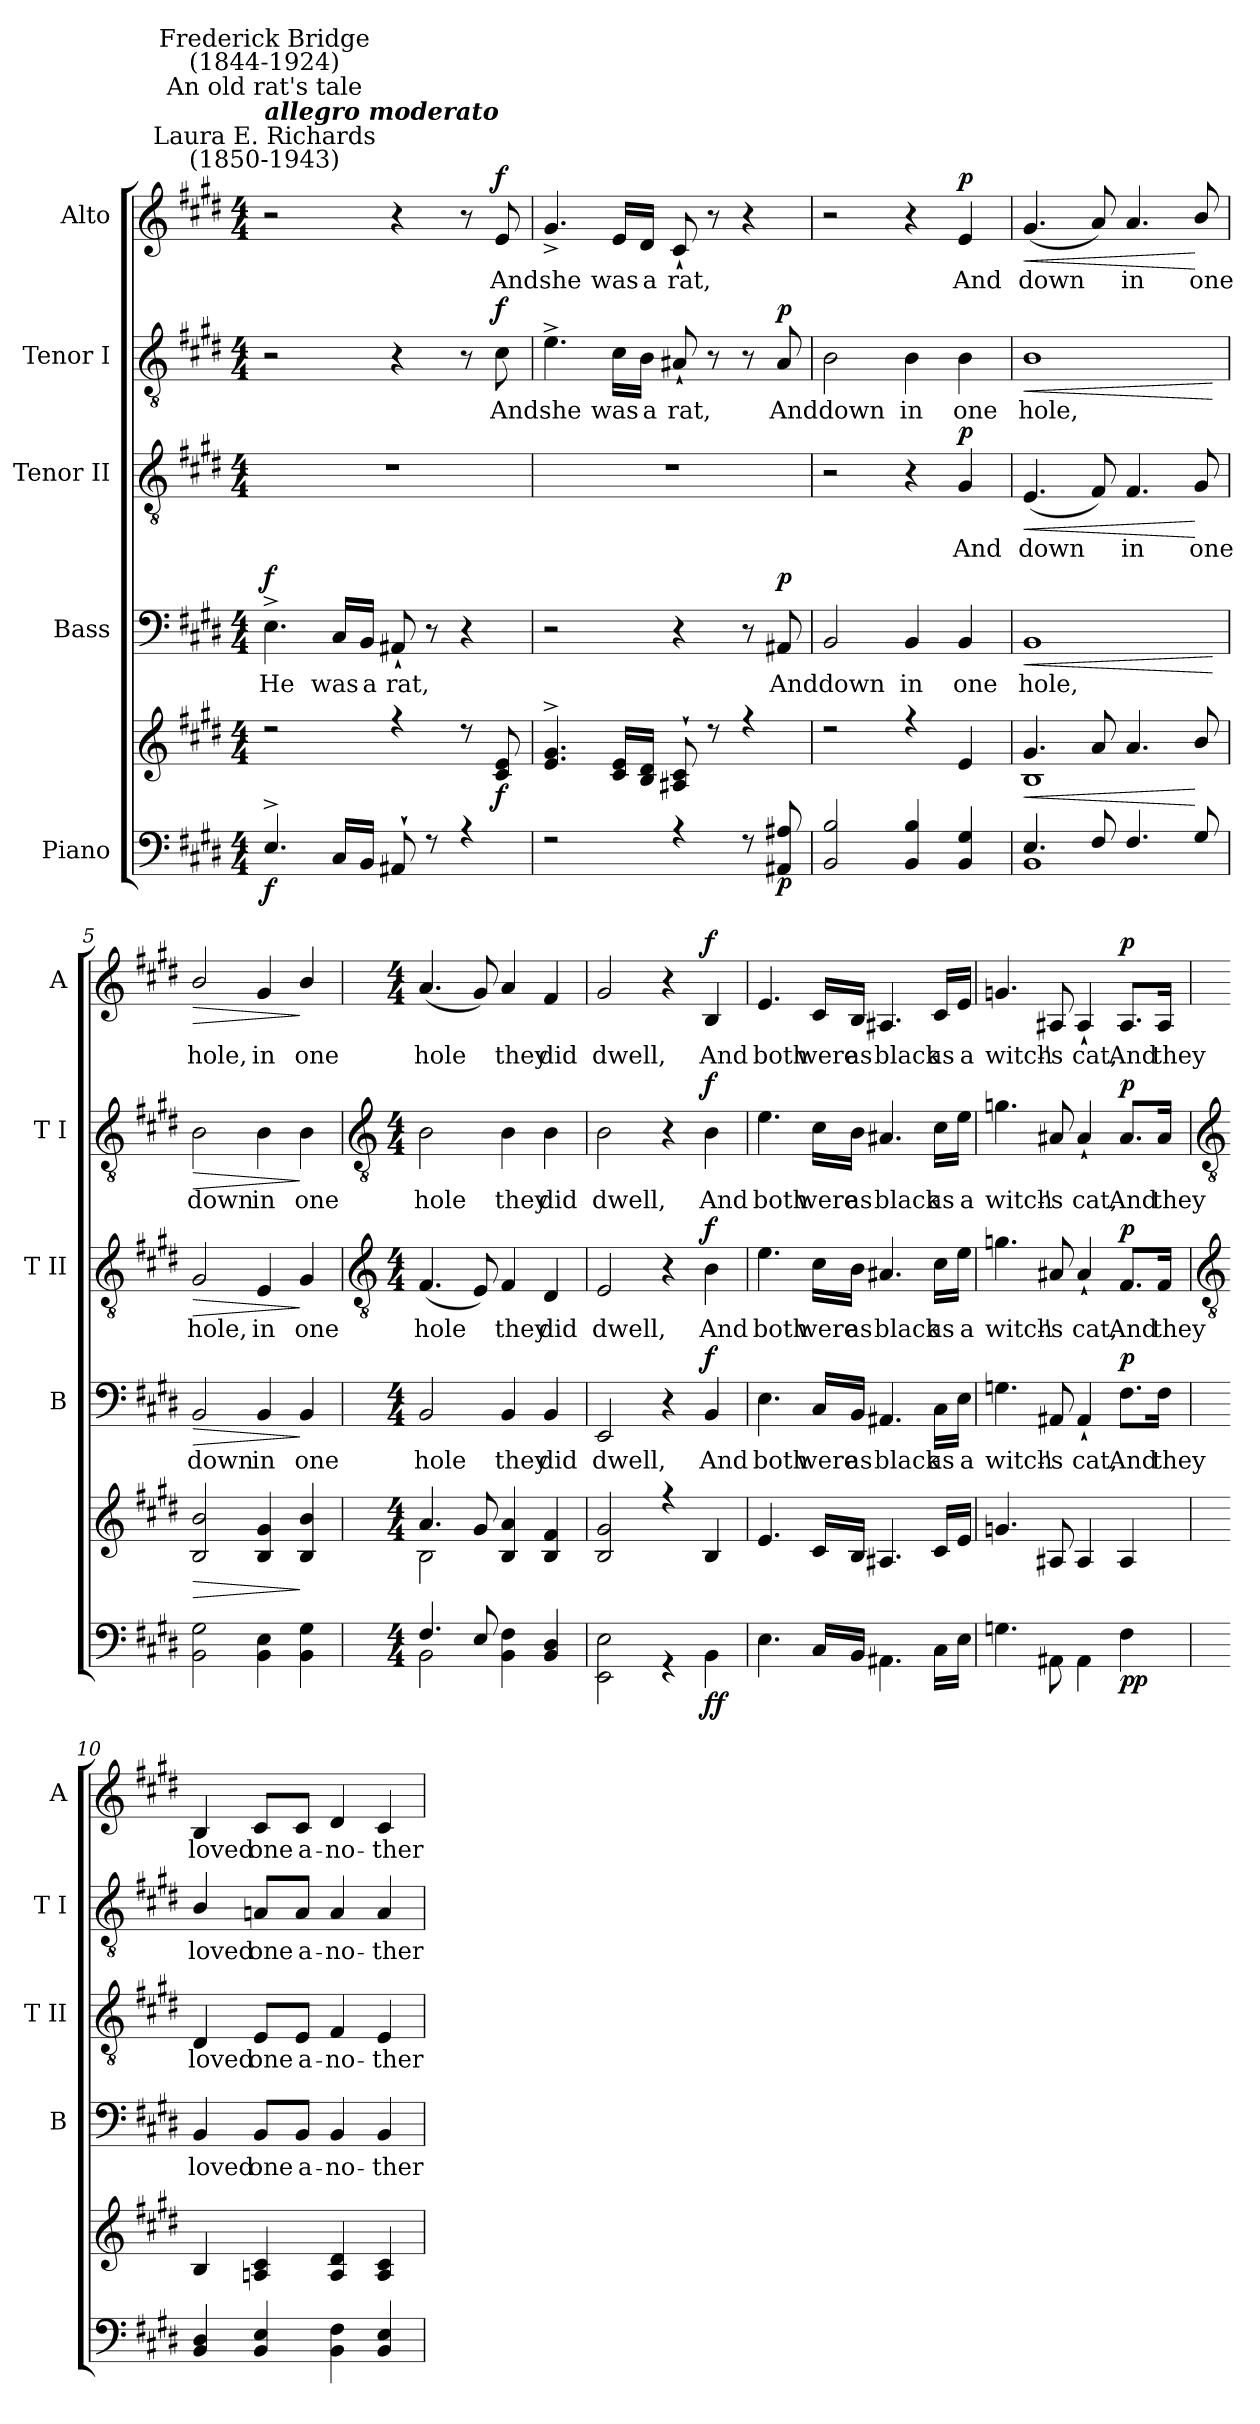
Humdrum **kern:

**kern	**kern	**dynam	**kern	**text	**dynam	**kern	**text	**dynam	**kern	**text	**dynam	**kern	**text	**dynam
*part5	*part5	*part5	*part4	*part4	*part4	*part3	*part3	*part3	*part2	*part2	*part2	*part1	*part1	*part1
*staff6	*staff5	*staff5/6	*staff4	*staff4	*staff4	*staff3	*staff3	*staff3	*staff2	*staff2	*staff2	*staff1	*staff1	*staff1
*I"Piano	*	*	*I"Bass	*	*	*I"Tenor II	*	*	*I"Tenor I	*	*	*I"Alto	*	*
*	*	*	*I'B	*	*	*I'T II	*	*	*I'T I	*	*	*I'A	*	*
*clefF4	*clefG2	*	*clefF4	*	*	*clefGv2	*	*	*clefGv2	*	*	*clefG2	*	*
*k[f#c#g#d#]	*k[f#c#g#d#]	*	*k[f#c#g#d#]	*	*	*k[f#c#g#d#]	*	*	*k[f#c#g#d#]	*	*	*k[f#c#g#d#]	*	*
*E:	*E:	*	*E:	*	*	*E:	*	*	*E:	*	*	*E:	*	*
*M4/4	*M4/4	*	*M4/4	*	*	*M4/4	*	*	*M4/4	*	*	*M4/4	*	*
=1	=1	=1	=1	=1	=1	=1	=1	=1	=1	=1	=1	=1	=1	=1
*^	*^	*	*	*	*	*	*	*	*	*	*	*	*	*
!	!	!	!	!	!	!	!	!	!	!	!	!	!	!LO:TX:a:cj:t=Laura E. Richards\n(1850-1943)	!	!
!	!	!	!	!	!	!	!	!	!	!	!	!	!	!LO:TX:a:Bi:t=allegro moderato	!	!
!	!	!	!	!	!	!	!	!	!	!	!	!	!	!LO:TX:a:cj:t=An old rat's tale	!	!
!	!	!	!	!	!	!	!	!	!	!	!	!	!	!LO:TX:a:cj:t=Frederick Bridge\n(1844-1924)	!	!
!	!	!	!	!LO:DY:b=2	!	!LO:LY:b	!LO:DY:b	!	!	!	!	!	!	!	!	!
4.E^	1ryy	2r	1ryy	f	4.E^	He	f	1r	.	.	2r	.	.	2r	.	.
!	!	!	!	!	!	!LO:LY:b	!	!	!	!	!	!	!	!	!	!
16C#LL	.	.	.	.	16C#/LL	was	.	.	.	.	.	.	.	.	.	.
!	!	!	!	!	!	!LO:LY:b	!	!	!	!	!	!	!	!	!	!
16BBJJ	.	.	.	.	16BB/JJ	a	.	.	.	.	.	.	.	.	.	.
!	!	!	!	!	!	!LO:LY:b	!	!	!	!	!	!	!	!	!	!
8AA#X`	.	4r	.	.	8AA#X`	rat,	.	.	.	.	4r	.	.	4r	.	.
8r	.	.	.	.	8r	.	.	.	.	.	.	.	.	.	.	.
4r	.	8r	.	.	4r	.	.	.	.	.	8r	.	.	8r	.	.
!	!	!	!	!LO:DY:b	!	!	!	!	!	!	!	!LO:LY:b	!LO:DY:b	!	!LO:LY:b	!LO:DY:b
.	.	8c# 8e	.	f	.	.	.	.	.	.	8c#	And	f	8e	And	f
=2	=2	=2	=2	=2	=2	=2	=2	=2	=2	=2	=2	=2	=2	=2	=2	=2
!	!	!	!	!	!	!	!	!	!	!	!	!LO:LY:b	!	!	!LO:LY:b	!
2r	1ryy	4.e^ 4.g#^	1ryy	.	2r	.	.	1r	.	.	4.e^	she	.	4.g#^	she	.
!	!	!	!	!	!	!	!	!	!	!	!	!LO:LY:b	!	!	!LO:LY:b	!
.	.	16c# 16eLL	.	.	.	.	.	.	.	.	16c#\LL	was	.	16e/LL	was	.
!	!	!	!	!	!	!	!	!	!	!	!	!LO:LY:b	!	!	!LO:LY:b	!
.	.	16B/ 16d#/JJ	.	.	.	.	.	.	.	.	16B\JJ	a	.	16d#/JJ	a	.
!	!	!	!	!	!	!	!	!	!	!	!	!LO:LY:b	!	!	!LO:LY:b	!
4r	.	8A#X` 8c#`	.	.	4r	.	.	.	.	.	8A#X`	rat,	.	8c#`	rat,	.
.	.	8r	.	.	.	.	.	.	.	.	8r	.	.	8r	.	.
8r	.	4r	.	.	8r	.	.	.	.	.	8r	.	.	4r	.	.
!	!	!	!	!LO:DY:b=2	!	!LO:LY:b	!LO:DY:b	!	!	!	!	!LO:LY:b	!LO:DY:b	!	!	!
8AA#X 8A#X	.	.	.	p	8AA#X	And	p	.	.	.	8A#	And	p	.	.	.
=3	=3	=3	=3	=3	=3	=3	=3	=3	=3	=3	=3	=3	=3	=3	=3	=3
!	!	!	!	!	!	!LO:LY:b	!	!	!	!	!	!LO:LY:b	!	!	!	!
2BB 2B	1ryy	2r	1ryy	.	2BB	down	.	2r	.	.	2B\	down	.	2r	.	.
!	!	!	!	!	!	!LO:LY:b	!	!	!	!	!	!LO:LY:b	!	!	!	!
4BB 4B	.	4r	.	.	4BB	in	.	4r	.	.	4B	in	.	4r	.	.
!	!	!	!	!	!	!LO:LY:b	!	!	!LO:LY:b	!LO:DY:b	!	!LO:LY:b	!	!	!LO:LY:b	!LO:DY:b
4BB 4G#	.	4e	.	.	4BB	one	.	4G#	And	p	4B	one	.	4e	And	p
=4	=4	=4	=4	=4	=4	=4	=4	=4	=4	=4	=4	=4	=4	=4	=4	=4
!	!	!	!	!LO:HP:b	!	!LO:LY:b	!LO:HP:b	!	!LO:LY:b	!LO:HP:b	!	!LO:LY:b	!LO:HP:b	!	!LO:LY:b	!LO:HP:b
4.E/	1BB	4.g#	1B\	<	1BB	hole,	<	(<4.E	down	<	1B	hole,	<	(<4.g#	down	<
8F#/	.	8a	.	.	.	.	.	8F#)	.	.	.	.	.	8a)	.	.
!	!	!	!	!	!	!	!	!	!LO:LY:b	!	!	!	!	!	!LO:LY:b	!
4.F#/	.	4.a	.	.	.	.	.	4.F#	in	.	.	.	.	4.a	in	.
!	!	!	!	!	!	!	!	!	!LO:LY:b	!	!	!	!	!	!LO:LY:b	!
8G#/	.	8b/	.	[	.	.	.	8G#/	one	[	.	.	.	8b/	one	[
*v	*v	*	*	*	*	*	*	*	*	*	*	*	*	*	*	*
*	*v	*v	*	*	*	*	*	*	*	*	*	*	*	*	*
.	.	.	.	.	[	.	.	.	.	.	[	.	.	.
=5	=5	=5	=5	=5	=5	=5	=5	=5	=5	=5	=5	=5	=5	=5
*^	*	*	*	*	*	*	*	*	*	*	*	*	*	*
!	!	!	!LO:HP:b	!	!LO:LY:b	!LO:HP:b	!	!LO:LY:b	!LO:HP:b	!	!LO:LY:b	!LO:HP:b	!	!LO:LY:b	!LO:HP:b
*	*	*^	*	*	*	*	*	*	*	*	*	*	*	*	*
1ryy	2BB 2G#	2B/ 2b/	1ryy	>	2BB	down	>	2G#/	hole,	>	2B	down	>	2b/	hole,	>
!	!	!	!	!	!	!LO:LY:b	!	!	!LO:LY:b	!	!	!LO:LY:b	!	!	!LO:LY:b	!
.	4BB 4E	4B 4g#	.	.	4BB	in	.	4E	in	.	4B	in	.	4g#	in	.
!	!	!	!	!	!	!LO:LY:b	!	!	!LO:LY:b	!	!	!LO:LY:b	!	!	!LO:LY:b	!
.	4BB 4G#	4B/ 4b/	.	]	4BB	one	]	4G#/	one	]	4B	one	]	4b/	one	]
!!LO:LB:g=z
=6	=6	=6	=6	=6	=6	=6	=6	=6	=6	=6	=6	=6	=6	=6	=6	=6
*	*	*	*	*	*	*	*	*clefGv2	*	*	*clefGv2	*	*	*	*	*
*M4/4	*	*M4/4	*	*	*M4/4	*	*	*M4/4	*	*	*M4/4	*	*	*M4/4	*	*
!	!	!	!	!	!	!LO:LY:b	!	!	!LO:LY:b	!	!	!LO:LY:b	!	!	!LO:LY:b	!
4.F#/	2BB\	4.a	2B\	.	2BB	hole	.	(<4.F#	hole	.	2B	hole	.	(<4.a	hole	.
8E/	.	8g#	.	.	.	.	.	8E)	.	.	.	.	.	8g#)	.	.
!	!	!	!	!	!	!LO:LY:b	!	!	!LO:LY:b	!	!	!LO:LY:b	!	!	!LO:LY:b	!
2ryy	4BB 4F#	4B 4a	2ryy	.	4BB	they	.	4F#	they	.	4B	they	.	4a	they	.
!	!	!	!	!	!	!LO:LY:b	!	!	!LO:LY:b	!	!	!LO:LY:b	!	!	!LO:LY:b	!
.	4BB 4D#	4B 4f#	.	.	4BB	did	.	4D#	did	.	4B	did	.	4f#	did	.
=7	=7	=7	=7	=7	=7	=7	=7	=7	=7	=7	=7	=7	=7	=7	=7	=7
!	!	!	!	!	!	!LO:LY:b	!	!	!LO:LY:b	!	!	!LO:LY:b	!	!	!LO:LY:b	!
1ryy	2EE 2E	2B 2g#	1ryy	.	2EE	dwell,	.	2E	dwell,	.	2B	dwell,	.	2g#	dwell,	.
.	4r	4r	.	.	4r	.	.	4r	.	.	4r	.	.	4r	.	.
!	!	!	!	!LO:DY:b=2	!	!LO:LY:b	!	!	!LO:LY:b	!	!	!LO:LY:b	!	!	!LO:LY:b	!
!	!	!	!	!LO:DY:n=1:b	!	!	!LO:DY:b	!	!	!LO:DY:b	!	!	!LO:DY:b	!	!	!LO:DY:b
.	4BB	4B	.	f f	4BB	And	f	4B	And	f	4B	And	f	4B	And	f
=8	=8	=8	=8	=8	=8	=8	=8	=8	=8	=8	=8	=8	=8	=8	=8	=8
!	!	!	!	!	!	!LO:LY:b	!	!	!LO:LY:b	!	!	!LO:LY:b	!	!	!LO:LY:b	!
1ryy	4.E	4.e	1ryy	.	4.E	both	.	4.e	both	.	4.e	both	.	4.e	both	.
!	!	!	!	!	!	!LO:LY:b	!	!	!LO:LY:b	!	!	!LO:LY:b	!	!	!LO:LY:b	!
.	16C#LL	16c#LL	.	.	16C#/LL	were	.	16c#\LL	were	.	16c#\LL	were	.	16c#/LL	were	.
!	!	!	!	!	!	!LO:LY:b	!	!	!LO:LY:b	!	!	!LO:LY:b	!	!	!LO:LY:b	!
.	16BB/JJ	16BJJ	.	.	16BB/JJ	as	.	16B\JJ	as	.	16B\JJ	as	.	16B/JJ	as	.
!	!	!	!	!	!	!LO:LY:b	!	!	!LO:LY:b	!	!	!LO:LY:b	!	!	!LO:LY:b	!
.	4.AA#X	4.A#X	.	.	4.AA#X	black	.	4.A#X	black	.	4.A#X	black	.	4.A#X	black	.
!	!	!	!	!	!	!LO:LY:b	!	!	!LO:LY:b	!	!	!LO:LY:b	!	!	!LO:LY:b	!
.	16C#LL	16c#LL	.	.	16C#\LL	as	.	16c#\LL	as	.	16c#\LL	as	.	16c#/LL	as	.
!	!	!	!	!	!	!LO:LY:b	!	!	!LO:LY:b	!	!	!LO:LY:b	!	!	!LO:LY:b	!
.	16EJJ	16eJJ	.	.	16E\JJ	a	.	16e\JJ	a	.	16e\JJ	a	.	16e/JJ	a	.
=9	=9	=9	=9	=9	=9	=9	=9	=9	=9	=9	=9	=9	=9	=9	=9	=9
!	!	!	!	!	!	!LO:LY:b	!	!	!LO:LY:b	!	!	!LO:LY:b	!	!	!LO:LY:b	!
1ryy	4.Gn	4.gn	1ryy	.	4.Gn	witch-	.	4.gn	witch-	.	4.gn	witch-	.	4.gn	witch-	.
!	!	!	!	!	!	!LO:LY:b	!	!	!LO:LY:b	!	!	!LO:LY:b	!	!	!LO:LY:b	!
.	8AA#X	8A#X	.	.	8AA#X	-'s	.	8A#X	-'s	.	8A#X	-'s	.	8A#X	-'s	.
!	!	!	!	!	!	!LO:LY:b	!	!	!LO:LY:b	!	!	!LO:LY:b	!	!	!LO:LY:b	!
.	4AA#	4A#	.	.	4AA#`	cat,	.	4A#`	cat,	.	4A#`	cat,	.	4A#`	cat,	.
!	!	!	!	!LO:DY:b=2	!	!LO:LY:b	!	!	!LO:LY:b	!	!	!LO:LY:b	!	!	!LO:LY:b	!
!	!	!	!	!LO:DY:n=1:b	!	!	!LO:DY:b	!	!	!LO:DY:b	!	!	!LO:DY:b	!	!	!LO:DY:b
.	4F#	4A#	.	p p	8.F#\L	And	p	8.F#/L	And	p	8.A#/L	And	p	8.A#/L	And	p
!	!	!	!	!	!	!LO:LY:b	!	!	!LO:LY:b	!	!	!LO:LY:b	!	!	!LO:LY:b	!
.	.	.	.	.	16F#\Jk	they	.	16F#/Jk	they	.	16A#/Jk	they	.	16A#/Jk	they	.
*v	*v	*	*	*	*	*	*	*	*	*	*	*	*	*	*	*
*	*v	*v	*	*	*	*	*	*	*	*	*	*	*	*	*
!!LO:LB:g=z
=10	=10	=10	=10	=10	=10	=10	=10	=10	=10	=10	=10	=10	=10	=10
*	*	*	*	*	*	*clefGv2	*	*	*clefGv2	*	*	*	*	*
!	!	!	!	!LO:LY:b	!	!	!LO:LY:b	!	!	!LO:LY:b	!	!	!LO:LY:b	!
4BB/ 4D#/	4B	.	4BB/	loved	.	4D#	loved	.	4B/	loved	.	4B	loved	.
!	!	!	!	!LO:LY:b	!	!	!LO:LY:b	!	!	!LO:LY:b	!	!	!LO:LY:b	!
4BB 4E	4An 4c#	.	8BB/L	one	.	8E/L	one	.	8An/L	one	.	8c#/L	one	.
!	!	!	!	!LO:LY:b	!	!	!LO:LY:b	!	!	!LO:LY:b	!	!	!LO:LY:b	!
.	.	.	8BB/J	a-	.	8E/J	a-	.	8A/J	a-	.	8c#/J	a-	.
!	!	!	!	!LO:LY:b	!	!	!LO:LY:b	!	!	!LO:LY:b	!	!	!LO:LY:b	!
4BB 4F#	4A 4d#	.	4BB	-no-	.	4F#	-no-	.	4A	-no-	.	4d#	-no-	.
!	!	!	!	!LO:LY:b	!	!	!LO:LY:b	!	!	!LO:LY:b	!	!	!LO:LY:b	!
4BB 4E	4A 4c#	.	4BB	-ther	.	4E	-ther	.	4A	-ther	.	4c#	-ther	.
=	=	=	=	=	=	=	=	=	=	=	=	=	=	=
*-	*-	*-	*-	*-	*-	*-	*-	*-	*-	*-	*-	*-	*-	*-
